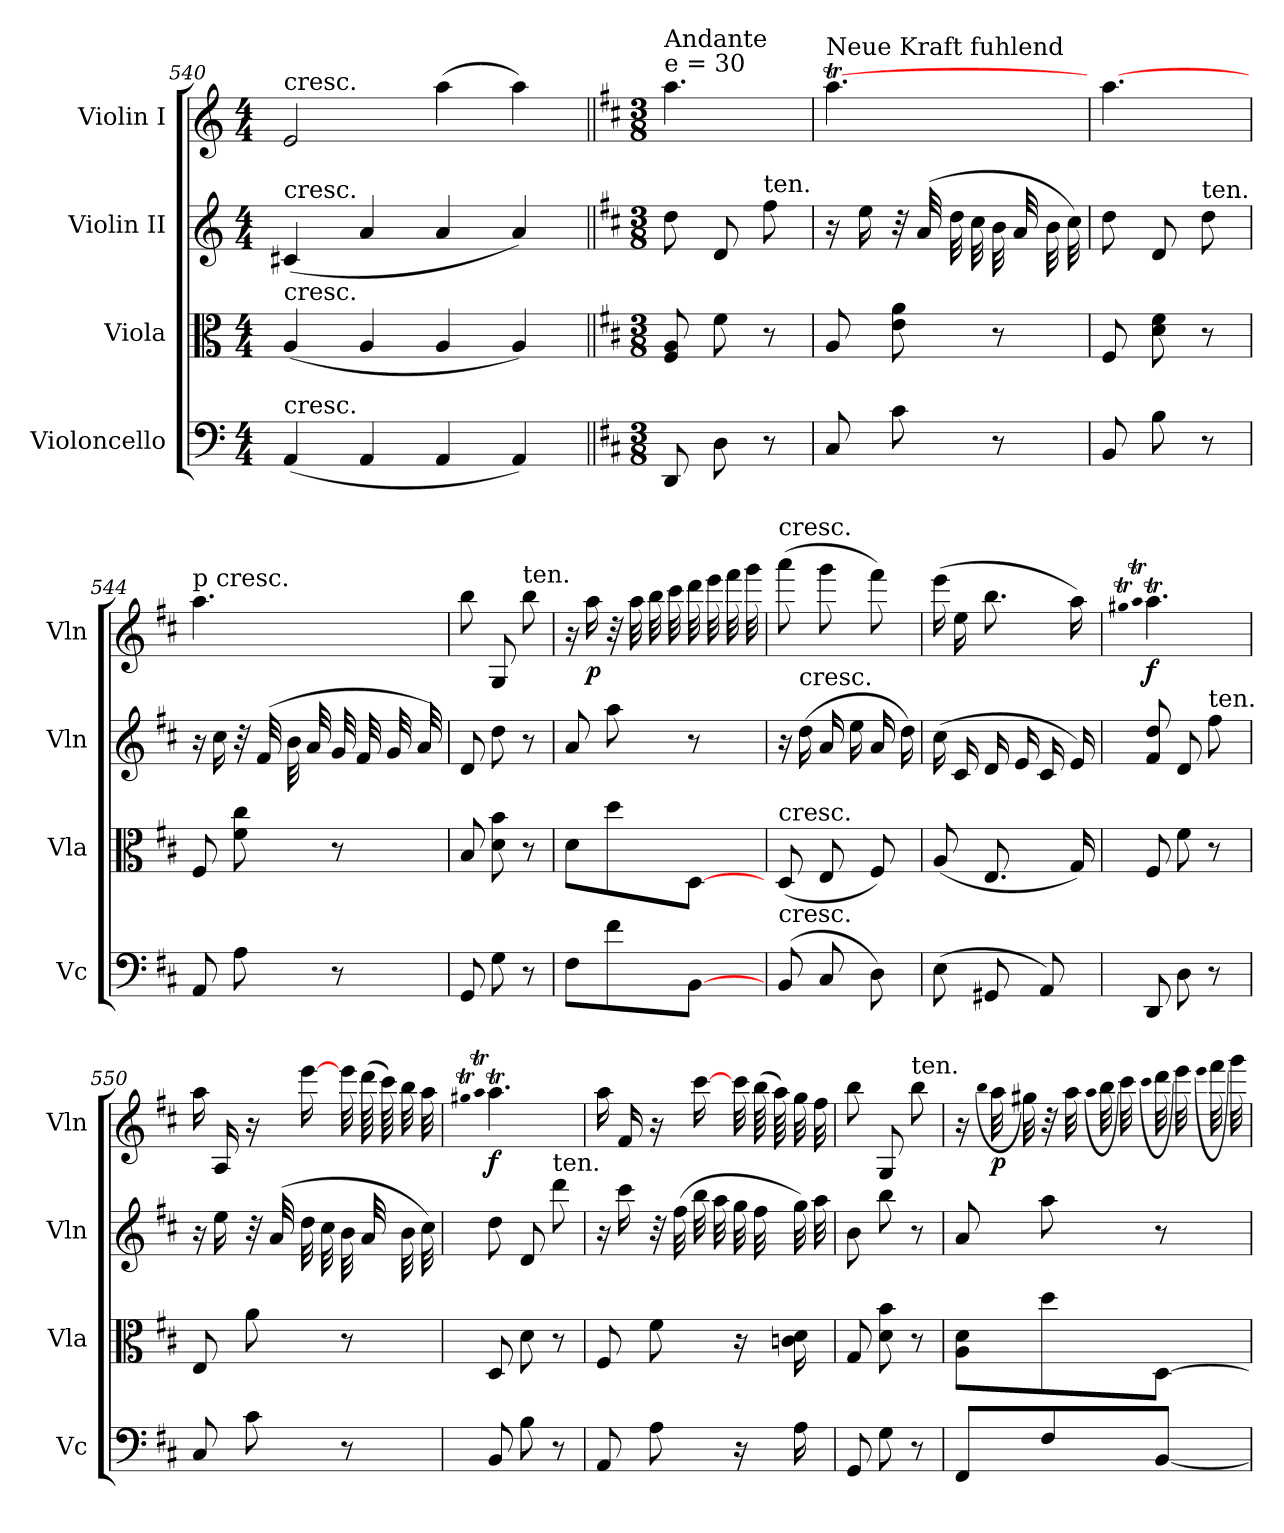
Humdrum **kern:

**kern	**kern	**kern	**kern	**dynam
*part4	*part3	*part2	*part1	*part1
*staff4	*staff3	*staff2	*staff1	*staff1
*I"Violoncello	*I"Viola	*I"Violin II	*I"Violin I	*
*I'Vc	*I'Vla	*I'Vln	*I'Vln	*
*clefF4	*clefC3	*clefG2	*clefG2	*
*k[]	*k[]	*k[]	*k[]	*
*C:	*C:	*C:	*C:	*
*M4/4	*M4/4	*M4/4	*M4/4	*
=540	=540	=540	=540	=540
!	!	!	!LO:TX:a:t=cresc.	!
!	!	!LO:TX:a:t=cresc.	!	!
!	!LO:TX:a:t=cresc.	!	!	!
!LO:TX:a:t=cresc.	!	!	!	!
(4AA	(4A	(4c#X	2e	.
4AA	4A	4a	.	.
4AA	4A	4a	(4aa	.
4AA)	4A)	4a)	4aa)	.
=541||	=541||	=541||	=541||	=541||
*k[f#c#]	*k[f#c#]	*k[f#c#]	*k[f#c#]	*
*D:	*D:	*D:	*D:	*
*M3/8	*M3/8	*M3/8	*M3/8	*
!	!	!	!LO:TX:a:t=e = 30	!
!	!	!	!LO:TX:a:t=Andante	!
8DD	8F# 8A	8dd	4.aa	.
8D	8f#	8d	.	.
!	!	!LO:TX:a:t=ten.	!	!
8r	8r	8ff#	.	.
=542	=542	=542	=542	=542
!	!	!	!LO:TX:a:t=Neue Kraft fuhlend	!
8C#	8A	16r	[4.aaT	.
.	.	16ee	.	.
8c#	8e 8a	32r	.	.
.	.	(32a	.	.
.	.	32dd	.	.
.	.	32cc#	.	.
8r	8r	32b	.	.
.	.	32a	.	.
.	.	32b	.	.
.	.	32cc#)	.	.
=543	=543	=543	=543	=543
8BB	8F#	8dd	[4.aa	.
8B	8d 8f#	8d	.	.
!	!	!LO:TX:a:t=ten.	!	!
8r	8r	8dd	.	.
=544	=544	=544	=544	=544
!	!	!	!LO:TX:a:t=p cresc.	!
8AA	8F#	16r	4.aa	.
.	.	16cc#	.	.
8A	8f# 8cc#	32r	.	.
.	.	(32f#	.	.
.	.	32b	.	.
.	.	32a	.	.
8r	8r	32g	.	.
.	.	32f#	.	.
.	.	32g	.	.
.	.	32a)	.	.
=545	=545	=545	=545	=545
8GG	8B	8d	8bb	.
8G	8d 8b	8dd	8G	.
!	!	!	!LO:TX:a:t=ten.	!
8r	8r	8r	8bb	.
=546	=546	=546	=546	=546
8F#L	8dL	8a	16r	.
.	.	.	16aa	p
8f#	8dd	8aa	32r	.
.	.	.	32aa	.
.	.	.	32bb	.
.	.	.	32ccc#	.
[8BBJ	[8DJ	8r	32ddd	.
.	.	.	32eee	.
.	.	.	32fff#	.
.	.	.	32ggg	.
=547	=547	=547	=547	=547
!	!	!	!LO:TX:a:t=cresc.	!
!	!LO:TX:a:t=cresc.	!	!	!
!LO:TX:a:t=cresc.	!	!	!	!
(8BB	(8D	16r	(8aaa	.
!	!	!LO:TX:a:t=cresc.	!	!
.	.	(16dd	.	.
8C#	8E	16a	8ggg	.
.	.	16ee	.	.
8D)	8F#)	16a	8fff#)	.
.	.	16dd)	.	.
=548	=548	=548	=548	=548
(8E	(8A	(16cc#	(16eee	.
.	.	16c#	16ee	.
8GG#X	8.E	16d	8.bb	.
.	.	16e	.	.
8AA)	.	16c#	.	.
.	16G)	16e)	16aa)	.
=549	=549	=549	=549	=549
.	.	.	qqgg#Xt	.
.	.	.	qqaaT	.
8DD	8F#	8f# 8dd	4.aaT	f
8D	8f#	8d	.	.
!	!	!LO:TX:a:t=ten.	!	!
8r	8r	8ff#	.	.
=550	=550	=550	=550	=550
8C#	8E	16r	16aa	.
.	.	16ee	16A	.
8c#	8a	32r	16r	.
.	.	(32a	.	.
.	.	32dd	[16eee	.
.	.	32cc#	.	.
8r	8r	32b	32eee	.
.	.	32a	(64ddd	.
.	.	.	64ccc#)	.
.	.	32b	32bb	.
.	.	32cc#)	32aa	.
=551	=551	=551	=551	=551
.	.	.	qqgg#Xt	.
.	.	.	qqaaT	.
8BB	8D	8dd	4.aaT	f
8B	8d	8d	.	.
!	!	!LO:TX:a:t=ten.	!	!
8r	8r	8ddd	.	.
=552	=552	=552	=552	=552
8AA	8F#	16r	16aa	.
.	.	16ccc#	16f#	.
8A	8f#	32r	16r	.
.	.	(32ff#	.	.
.	.	32bb	[16ccc#	.
.	.	32aa	.	.
16r	16r	32gg	32ccc#	.
.	.	32ff#	(64bb	.
.	.	.	64aa)	.
16A	16cn 16d	32gg)	32gg	.
.	.	32aa	32ff#	.
=553	=553	=553	=553	=553
8GG	8G	8b	8bb	.
8G	8d 8b	8bb	8G	.
!	!	!	!LO:TX:a:t=ten.	!
8r	8r	8r	8bb	.
=554	=554	=554	=554	=554
8FF#L	8A 8dL	8a	16r	.
.	.	.	(qqbb	.
.	.	.	32aa	p
.	.	.	32gg#X)	.
8F#	8dd	8aa	32r	.
.	.	.	32aa	.
.	.	.	(qqaa	.
.	.	.	32bb	.
.	.	.	32ccc#)	.
.	.	.	(qqccc#	.
[8BBJ	[8DJ	8r	32ddd	.
.	.	.	32eee)	.
.	.	.	(qqeee	.
.	.	.	32fff#	.
.	.	.	32ggg)	.
=	=	=	=	=
*-	*-	*-	*-	*-
